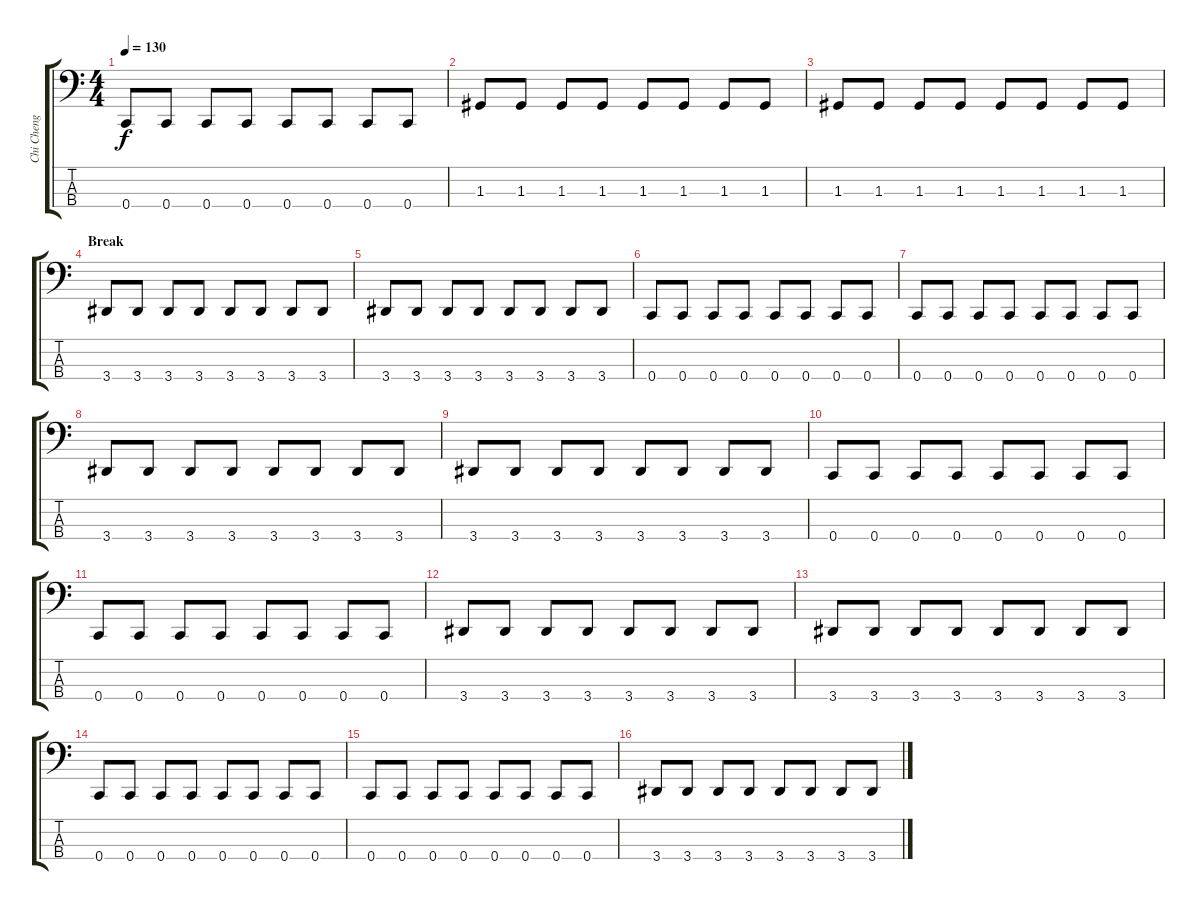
\track ("Chi Cheng" "Chi Cheng") {instrument acousticbass}
\staff {score tabs}
\tuning (F2 C2 G1 C1) {hide}
\ts (4 4)
\tempo 130
\clef f4
\ks c
0.4.8{dy f} 0.4.8 0.4.8 0.4.8 0.4.8 0.4.8 0.4.8 0.4.8 |
1.3.8 1.3.8 1.3.8 1.3.8 1.3.8 1.3.8 1.3.8 1.3.8 |
1.3.8 1.3.8 1.3.8 1.3.8 1.3.8 1.3.8 1.3.8 1.3.8 |
\section ("" "Break")
3.4.8 3.4.8 3.4.8 3.4.8 3.4.8 3.4.8 3.4.8 3.4.8 |
3.4.8 3.4.8 3.4.8 3.4.8 3.4.8 3.4.8 3.4.8 3.4.8 |
0.4.8 0.4.8 0.4.8 0.4.8 0.4.8 0.4.8 0.4.8 0.4.8 |
0.4.8 0.4.8 0.4.8 0.4.8 0.4.8 0.4.8 0.4.8 0.4.8 |
3.4.8 3.4.8 3.4.8 3.4.8 3.4.8 3.4.8 3.4.8 3.4.8 |
3.4.8 3.4.8 3.4.8 3.4.8 3.4.8 3.4.8 3.4.8 3.4.8 |
0.4.8 0.4.8 0.4.8 0.4.8 0.4.8 0.4.8 0.4.8 0.4.8 |
0.4.8 0.4.8 0.4.8 0.4.8 0.4.8 0.4.8 0.4.8 0.4.8 |
3.4.8 3.4.8 3.4.8 3.4.8 3.4.8 3.4.8 3.4.8 3.4.8 |
3.4.8 3.4.8 3.4.8 3.4.8 3.4.8 3.4.8 3.4.8 3.4.8 |
0.4.8 0.4.8 0.4.8 0.4.8 0.4.8 0.4.8 0.4.8 0.4.8 |
0.4.8 0.4.8 0.4.8 0.4.8 0.4.8 0.4.8 0.4.8 0.4.8 |
3.4.8 3.4.8 3.4.8 3.4.8 3.4.8 3.4.8 3.4.8 3.4.8
